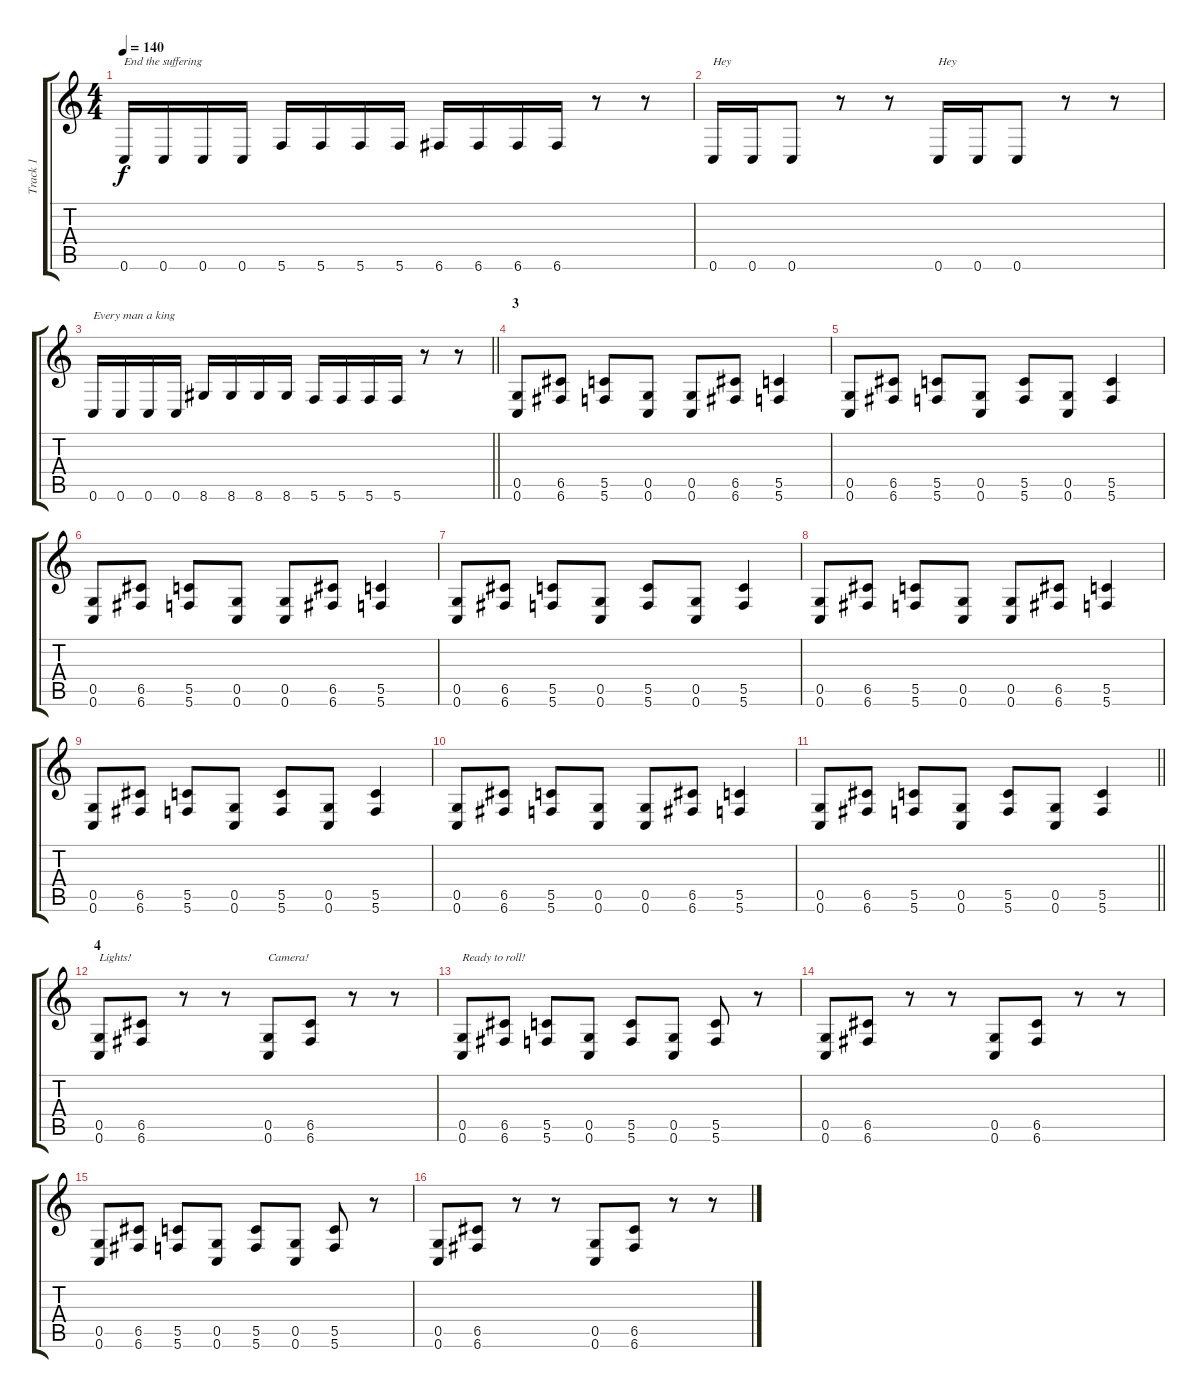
\track ("Track 1" "Track 1") {instrument distortionguitar}
\staff {score tabs}
\tuning (D4 A3 F3 C3 G2 C2) {hide}
\ts (4 4)
\tempo 140
\clef g2
\ks c
0.6.16{txt "End the suffering" dy f} 0.6.16 0.6.16 0.6.16 5.6.16 5.6.16 5.6.16 5.6.16 6.6.16 6.6.16 6.6.16 6.6.16 r.8 r.8 |
0.6.16{txt "Hey"} 0.6.16 0.6.8 r.8 r.8 0.6.16{txt "Hey"} 0.6.16 0.6.8 r.8 r.8 |
\barLineRight lightlight
0.6.16{txt "Every man a king"} 0.6.16 0.6.16 0.6.16 8.6.16 8.6.16 8.6.16 8.6.16 5.6.16 5.6.16 5.6.16 5.6.16 r.8 r.8 |
\section ("" "3")
(0.5 0.6).8 (6.5 6.6).8 (5.5 5.6).8 (0.5 0.6).8 (0.5 0.6).8 (6.5 6.6).8 (5.5 5.6).4 |
(0.5 0.6).8 (6.5 6.6).8 (5.5 5.6).8 (0.5 0.6).8 (5.5 5.6).8 (0.5 0.6).8 (5.5 5.6).4 |
(0.5 0.6).8 (6.5 6.6).8 (5.5 5.6).8 (0.5 0.6).8 (0.5 0.6).8 (6.5 6.6).8 (5.5 5.6).4 |
(0.5 0.6).8 (6.5 6.6).8 (5.5 5.6).8 (0.5 0.6).8 (5.5 5.6).8 (0.5 0.6).8 (5.5 5.6).4 |
(0.5 0.6).8 (6.5 6.6).8 (5.5 5.6).8 (0.5 0.6).8 (0.5 0.6).8 (6.5 6.6).8 (5.5 5.6).4 |
(0.5 0.6).8 (6.5 6.6).8 (5.5 5.6).8 (0.5 0.6).8 (5.5 5.6).8 (0.5 0.6).8 (5.5 5.6).4 |
(0.5 0.6).8 (6.5 6.6).8 (5.5 5.6).8 (0.5 0.6).8 (0.5 0.6).8 (6.5 6.6).8 (5.5 5.6).4 |
\barLineRight lightlight
(0.5 0.6).8 (6.5 6.6).8 (5.5 5.6).8 (0.5 0.6).8 (5.5 5.6).8 (0.5 0.6).8 (5.5 5.6).4 |
\section ("" "4")
(0.5 0.6).8{txt "Lights!"} (6.5 6.6).8 r.8 r.8 (0.5 0.6).8{txt "Camera!"} (6.5 6.6).8 r.8 r.8 |
(0.5 0.6).8{txt "Ready to roll!"} (6.5 6.6).8 (5.5 5.6).8 (0.5 0.6).8 (5.5 5.6).8 (0.5 0.6).8 (5.5 5.6).8 r.8 |
(0.5 0.6).8 (6.5 6.6).8 r.8 r.8 (0.5 0.6).8 (6.5 6.6).8 r.8 r.8 |
(0.5 0.6).8 (6.5 6.6).8 (5.5 5.6).8 (0.5 0.6).8 (5.5 5.6).8 (0.5 0.6).8 (5.5 5.6).8 r.8 |
(0.5 0.6).8 (6.5 6.6).8 r.8 r.8 (0.5 0.6).8 (6.5 6.6).8 r.8 r.8
